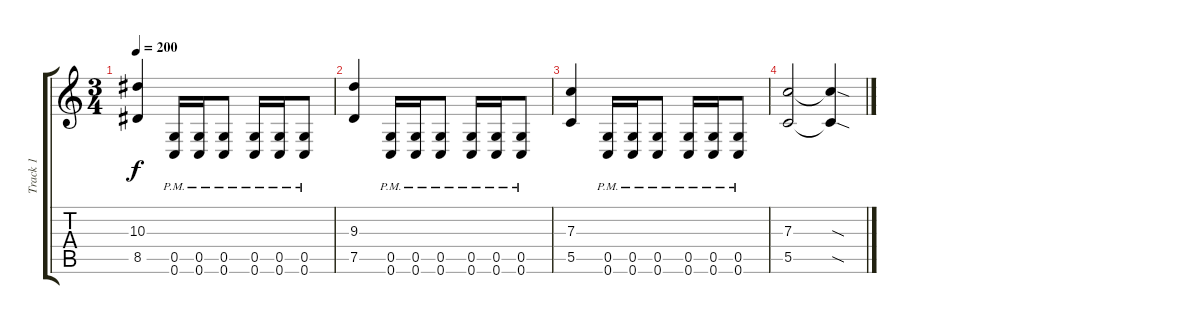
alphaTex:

\track ("Track 1" "Track 1") {instrument acousticguitarsteel}
\staff {score tabs}
\tuning (D4 A3 F3 C3 G2 C2) {hide}
\ts (3 4)
\tempo 200
\clef g2
\ks c
(10.3 8.5).4{dy f} (0.5{pm} 0.6{pm}).16 (0.5{pm} 0.6{pm}).16 (0.5{pm} 0.6{pm}).8 (0.5{pm} 0.6{pm}).16 (0.5{pm} 0.6{pm}).16 (0.5{pm} 0.6{pm}).8 |
(9.3 7.5).4 (0.5{pm} 0.6{pm}).16 (0.5{pm} 0.6{pm}).16 (0.5{pm} 0.6{pm}).8 (0.5{pm} 0.6{pm}).16 (0.5{pm} 0.6{pm}).16 (0.5{pm} 0.6{pm}).8 |
(7.3 5.5).4 (0.5{pm} 0.6{pm}).16 (0.5{pm} 0.6{pm}).16 (0.5{pm} 0.6{pm}).8 (0.5{pm} 0.6{pm}).16 (0.5{pm} 0.6{pm}).16 (0.5{pm} 0.6{pm}).8 |
(7.3 5.5).2 (7.3{sod t} 5.5{sod t}).4
